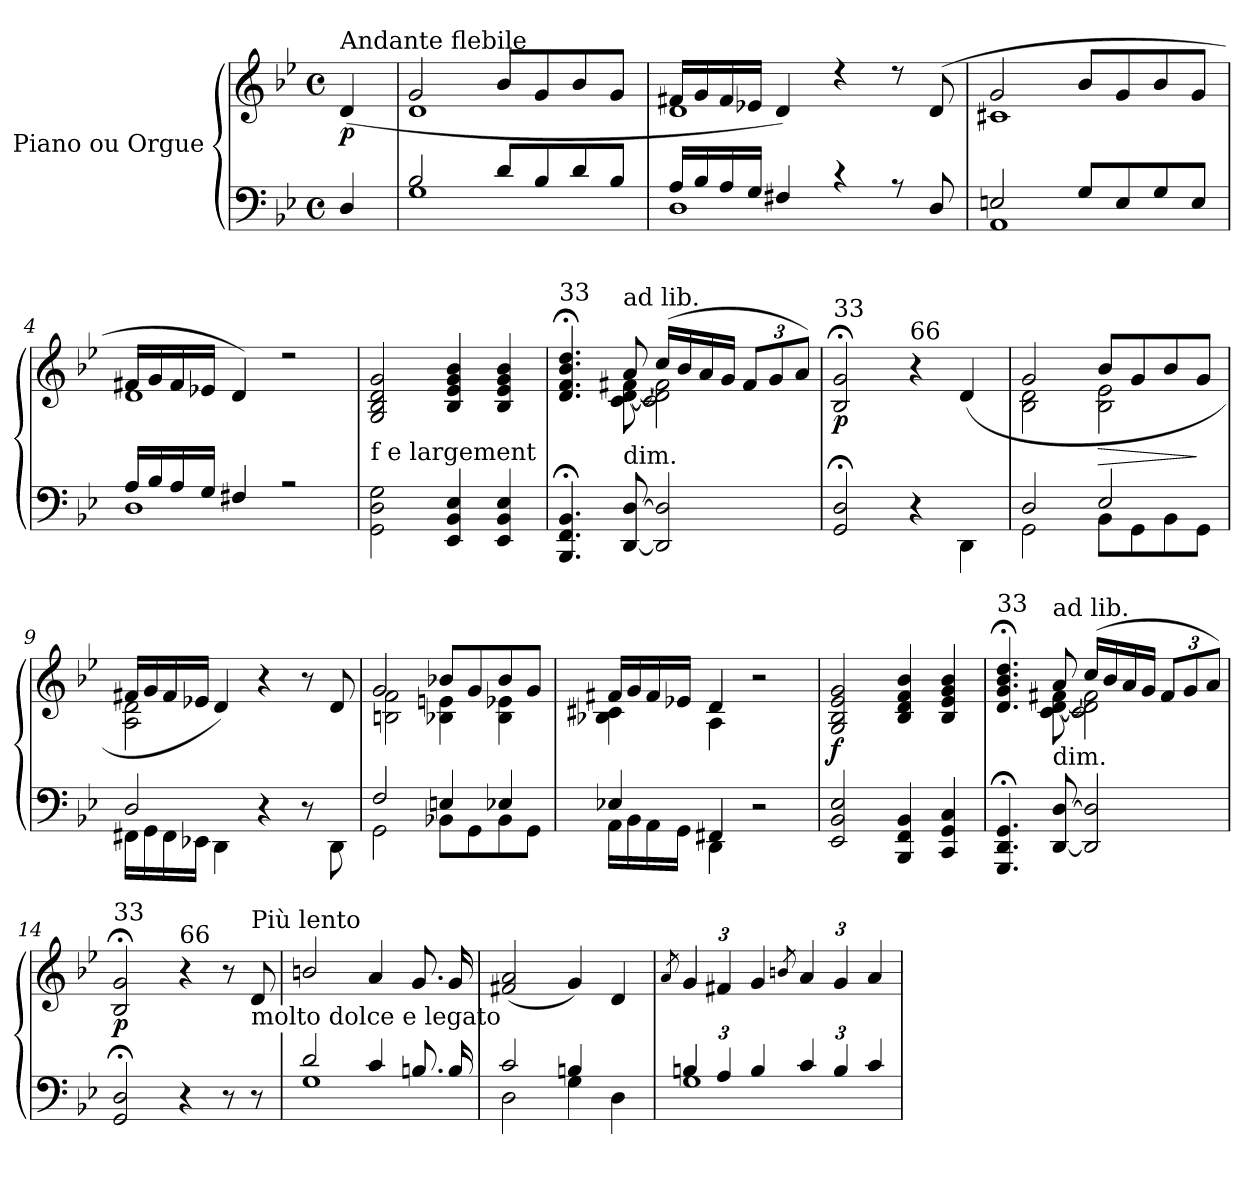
**kern	**kern	**dynam
*part1	*part1	*part1
*staff2	*staff1	*staff1/2
*I"Piano   ou Orgue	*	*
*clefF4	*clefG2	*
*k[b-e-]	*k[b-e-]	*
*B-:	*B-:	*
*M4/4	*M4/4	*
*met(c)	*met(c)	*
=	=	=
!	!LO:TX:a:t=Andante flebile	!
!	!	!LO:DY:b
4D/	(4d/	p
=1	=1	=1
*^	*^	*
2B-/	1G	2g/	1d	.
8d/L	.	8b-/L	.	.
8B-/	.	8g/	.	.
8d/	.	8b-/	.	.
8B-/J	.	8g/J	.	.
=2	=2	=2	=2	=2
16A/LL	1D	16f#X/LL	1d	.
16B-/	.	16g/	.	.
16A/	.	16f#/	.	.
16G/JJ	.	16e-X/JJ	.	.
4F#X/	.	4d/)	.	.
4r	.	4r	.	.
8r	.	8r	.	.
8D/	.	(8d/	.	.
=3	=3	=3	=3	=3
2En/	1AA	2g/	1c#X	.
8G/L	.	8b-/L	.	.
8E/	.	8g/	.	.
8G/	.	8b-/	.	.
8E/J	.	8g/J	.	.
=4	=4	=4	=4	=4
16A/LL	1D	16f#X/LL	1d	.
16B-/	.	16g/	.	.
16A/	.	16f#/	.	.
16G/JJ	.	16e-X/JJ	.	.
4F#X/	.	4d/)	.	.
2r	.	2r	.	.
*v	*v	*	*	*
*	*v	*v	*
=5	=5	=5
!LO:TX:a:t=f e largement	!	!
2GG\ 2D\ 2G\	2G/ 2B-/ 2d/ 2g/	.
4EE-/ 4BB-/ 4E-/	4B-/ 4e-/ 4g/ 4b-/	.
4EE-/ 4BB-/ 4E-/	4B-/ 4e-/ 4g/ 4b-/	.
!!LO:LB:g=z
=6	=6	=6
*	*^	*
!	!LO:TX:a:t=33	!	!
4.BBB-/; 4.FF/; 4.BB-/;	4.d/;< 4.f/;< 4.b-/;< 4.dd/;<	4.ryy	.
!	!LO:TX:a:t=ad lib.	!	!
!LO:TX:a:t=dim.	!	!	!
[8DD/ [8D/	8a/	[8c\ [8d\ [8f#X\	.
2DD/] 2D/]	(16cc/LL	2c\] 2d\] 2f#\]	.
.	16b-/	.	.
.	16a/	.	.
.	16g/JJ	.	.
*	*Xbrackettup	*	*
.	12f#/L	.	.
.	12g/	.	.
.	12a/J)	.	.
*	*v	*v	*
=7	=7	=7
!	!LO:TX:a:t=33	!
!	!	!LO:DY:b
2GG/; 2D/;	2B-/;< 2g/;<	p
!	!LO:TX:a:t=66	!
4r	4r	.
4DD\	(4d/	.
=8	=8	=8
*^	*^	*
2D/	2GG\	2g/	2B-\ 2d\	.
!	!	!	!	!LO:HP:b
2E-/	8BB-\L	8b-/L	2B-\ 2e-\	>
.	8GG\	8g/	.	.
.	8BB-\	8b-/	.	.
.	8GG\J	8g/J	.	]
=9	=9	=9	=9	=9
2D/	16FF#X\LL	16f#X/LL	2A\ 2d\	.
.	16GG\	16g/	.	.
.	16FF#\	16f#/	.	.
.	16EE-X\JJ	16e-X/JJ	.	.
.	4DD\	4d/)	.	.
4r	2ryy	4r	2ryy	.
8r	.	8r	.	.
8DD\	.	8d/	.	.
=10	=10	=10	=10	=10
2F/	2GG\	2g/	2Bn\ 2f\	.
4En/	8BB-X\L	8b-X/L	4B-X\ 4en\	.
.	8GG\	8g/	.	.
4E-X/	8BB-\	8b-/	4B-\ 4e-X\	.
.	8GG\J	8g/J	.	.
=11	=11	=11	=11	=11
4E-X/	16AA\LL	16f#X/LL	4B-X\ 4c#X\	.
.	16BB-\	16g/	.	.
.	16AA\	16f#/	.	.
.	16GG\JJ	16e-X/JJ	.	.
4FF#X/	4DD\	4d/	4A\	.
2r	2ryy	2r	2ryy	.
!!LO:LB:g=z
=12	=12	=12	=12	=12
!	!	!	!	!LO:DY:b
*v	*v	*	*	*
*	*v	*v	*
2EE-/ 2BB-/ 2E-/	2G/ 2B-/ 2e-/ 2g/	f
4BBB-/ 4FF/ 4BB-/	4B-/ 4d/ 4f/ 4b-/	.
4CC/ 4GG/ 4C/	4B-/ 4e-/ 4g/ 4b-/	.
=13	=13	=13
*	*^	*
!	!LO:TX:a:t=33	!	!
4.GGG/; 4.DD/; 4.GG/;	4.d/;< 4.g/;< 4.b-/;< 4.dd/;<	4.ryy	.
!	!LO:TX:a:t=ad lib.	!	!
!LO:TX:a:t=dim.	!	!	!
[8DD/ [8D/	8a/	[8c\ [8d\ [8f#X\	.
2DD/] 2D/]	(16cc/LL	2c\] 2d\] 2f#\]	.
.	16b-/	.	.
.	16a/	.	.
.	16g/JJ	.	.
.	12f#/L	.	.
.	12g/	.	.
.	12a/J)	.	.
*	*v	*v	*
=14	=14	=14
!	!LO:TX:a:t=33	!
!	!	!LO:DY:b
2GG/; 2D/;	2B-/;< 2g/;<	p
!	!LO:TX:a:t=66	!
4r	4r	.
8r	8r	.
!	!LO:TX:a:t=Più lento	!
!	!LO:TX:b:t=molto dolce e legato	!
8r	8d/	.
=15	=15	=15
*^	*	*
2d/	1G	2bn/	.
4c/	.	4a/	.
8.Bn/	.	8.g/	.
16B/	.	16g/	.
=16	=16	=16	=16
2c/	2D\	(2f#X/ 2a/	.
4Bn/	4G\	4g/)	.
4D\	4ryy	4d/	.
=17	=17	=17	=17
.	.	8qa/	.
*Xbrackettup	*	*	*
6Bn/	1G	6g/	.
6A/	.	6f#X/	.
6B/	.	6g/	.
.	.	8qbn/	.
6c/	.	6a/	.
6B/	.	6g/	.
6c/	.	6a/	.
*v	*v	*	*
=	=	=
*-	*-	*-
